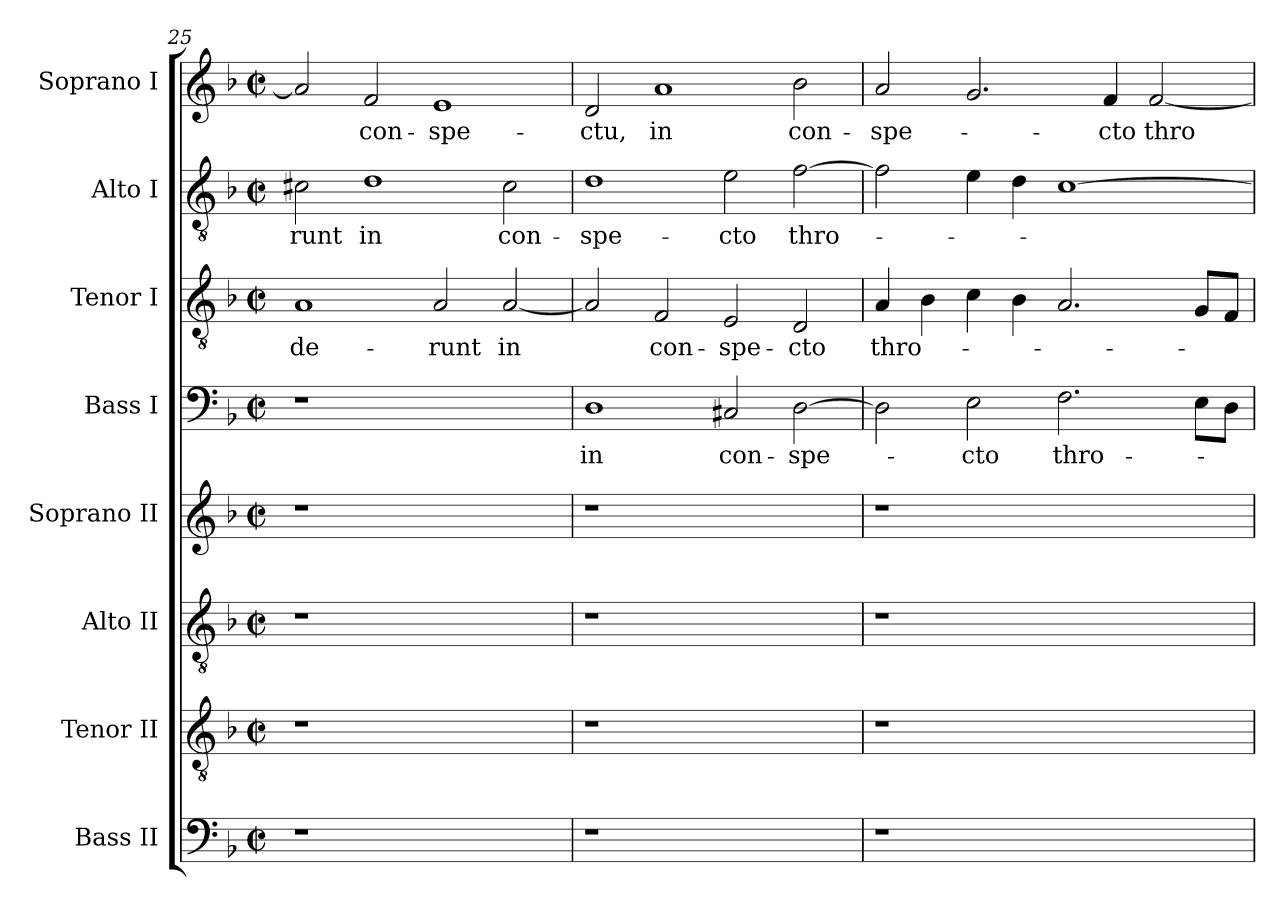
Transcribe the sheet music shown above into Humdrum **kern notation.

**kern	**kern	**kern	**kern	**kern	**text	**kern	**text	**kern	**text	**kern	**text
*part8	*part7	*part6	*part5	*part4	*part4	*part3	*part3	*part2	*part2	*part1	*part1
*staff8	*staff7	*staff6	*staff5	*staff4	*staff4	*staff3	*staff3	*staff2	*staff2	*staff1	*staff1
*I"Bass II	*I"Tenor II	*I"Alto II	*I"Soprano II	*I"Bass I	*	*I"Tenor I	*	*I"Alto I	*	*I"Soprano I	*
*	*I'T	*I'A	*	*I'B	*	*	*	*	*	*	*
!!LO:LB:g=z
*clefF4	*clefGv2	*clefGv2	*clefG2	*clefF4	*	*clefGv2	*	*clefGv2	*	*clefG2	*
*k[b-]	*k[b-]	*k[b-]	*k[b-]	*k[b-]	*	*k[b-]	*	*k[b-]	*	*k[b-]	*
*F:	*F:	*F:	*F:	*F:	*	*F:	*	*F:	*	*F:	*
*M2/2	*M2/2	*M2/2	*M2/2	*M2/2	*	*M2/2	*	*M2/2	*	*M2/2	*
*met(c|)	*met(c|)	*met(c|)	*met(c|)	*met(c|)	*	*met(c|)	*	*met(c|)	*	*met(c|)	*
=25	=25	=25	=25	=25	=25	=25	=25	=25	=25	=25	=25
!LO:N:vis=1	!LO:N:vis=1	!LO:N:vis=1	!LO:N:vis=1	!LO:N:vis=1	!	!	!LO:LY:b	!	!LO:LY:b	!	!
1r	1r	1r	1r	1r	.	1A	-de-	2c#X\	-runt	2a/]	.
!	!	!	!	!	!	!	!	!	!LO:LY:b	!	!LO:LY:b
.	.	.	.	.	.	.	.	1d	in	2f/	con-
!	!	!	!	!	!	!	!LO:LY:b	!	!	!	!LO:LY:b
1ryy	1ryy	1ryy	1ryy	1ryy	.	2A/	-runt	.	.	1e	-spe-
!	!	!	!	!	!	!	!LO:LY:b	!	!LO:LY:b	!	!
.	.	.	.	.	.	[<2A/	in	2c#\	con-	.	.
=26	=26	=26	=26	=26	=26	=26	=26	=26	=26	=26	=26
!LO:N:vis=1	!LO:N:vis=1	!LO:N:vis=1	!LO:N:vis=1	!	!LO:LY:b	!	!	!	!LO:LY:b	!	!LO:LY:b
1r	1r	1r	1r	1D	in	2A/]	.	1d	-spe-	2d/	-ctu,
!	!	!	!	!	!	!	!LO:LY:b	!	!	!	!LO:LY:b
.	.	.	.	.	.	2F/	con-	.	.	1a	in
!	!	!	!	!	!LO:LY:b	!	!LO:LY:b	!	!LO:LY:b	!	!
1ryy	1ryy	1ryy	1ryy	2C#X/	con-	2E/	-spe-	2e\	-cto	.	.
!	!	!	!	!	!LO:LY:b	!	!LO:LY:b	!	!LO:LY:b	!	!LO:LY:b
.	.	.	.	[>2D\	-spe-	2D/	-cto	[>2f\	thro-	2b-\	con-
=27	=27	=27	=27	=27	=27	=27	=27	=27	=27	=27	=27
!LO:N:vis=1	!LO:N:vis=1	!LO:N:vis=1	!LO:N:vis=1	!	!	!	!LO:LY:b	!	!	!	!LO:LY:b
1r	1r	1r	1r	2D\]	.	4A/	thro-	2f\]	.	2a/	-spe-
.	.	.	.	.	.	4B-\	.	.	.	.	.
!	!	!	!	!	!LO:LY:b	!	!	!	!	!	!
.	.	.	.	2E\	-cto	4c\	.	4e\	.	2.g/	.
.	.	.	.	.	.	4B-\	.	4d\	.	.	.
!	!	!	!	!	!LO:LY:b	!	!	!	!	!	!
1ryy	1ryy	1ryy	1ryy	2.F\	thro-	2.A/	.	[>1c	.	.	.
!	!	!	!	!	!	!	!	!	!	!	!LO:LY:b
.	.	.	.	.	.	.	.	.	.	4f/	-cto
!	!	!	!	!	!	!	!	!	!	!	!LO:LY:b
.	.	.	.	.	.	.	.	.	.	[<2f/	thro-
.	.	.	.	8E\L	.	8G/L	.	.	.	.	.
.	.	.	.	8D\J	.	8F/J	.	.	.	.	.
=	=	=	=	=	=	=	=	=	=	=	=
*-	*-	*-	*-	*-	*-	*-	*-	*-	*-	*-	*-
